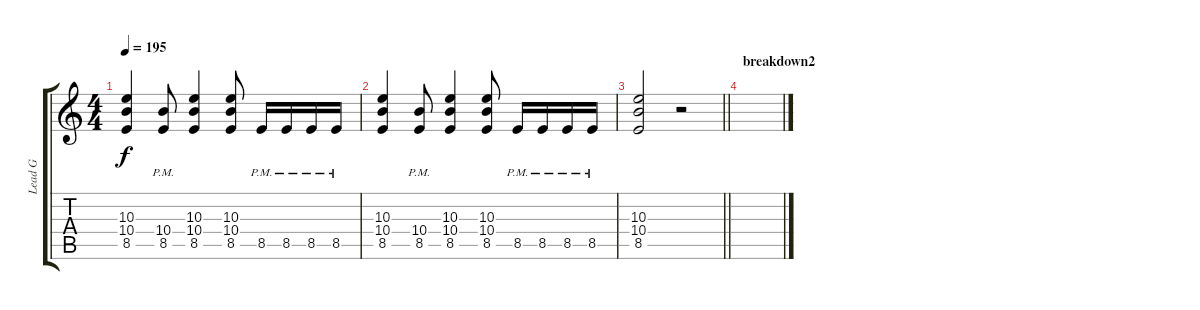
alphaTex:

\track ("Lead G" "Lead G") {instrument distortionguitar}
\staff {score tabs}
\tuning (Eb4 Bb3 Gb3 Db3 Ab2 Db2) {hide}
\ts (4 4)
\tempo 195
\clef g2
\ks c
(10.3 10.4 8.5).4{dy f} (10.4{pm} 8.5).8 (10.3 10.4 8.5).4 (10.3 10.4 8.5).8 8.5{pm}.16 8.5{pm}.16 8.5{pm}.16 8.5{pm}.16 |
(10.3 10.4 8.5).4 (10.4{pm} 8.5).8 (10.3 10.4 8.5).4 (10.3 10.4 8.5).8 8.5{pm}.16 8.5{pm}.16 8.5{pm}.16 8.5{pm}.16 |
\barLineRight lightlight
(10.3 10.4 8.5).2 r.2 |
\section ("" "breakdown2")
